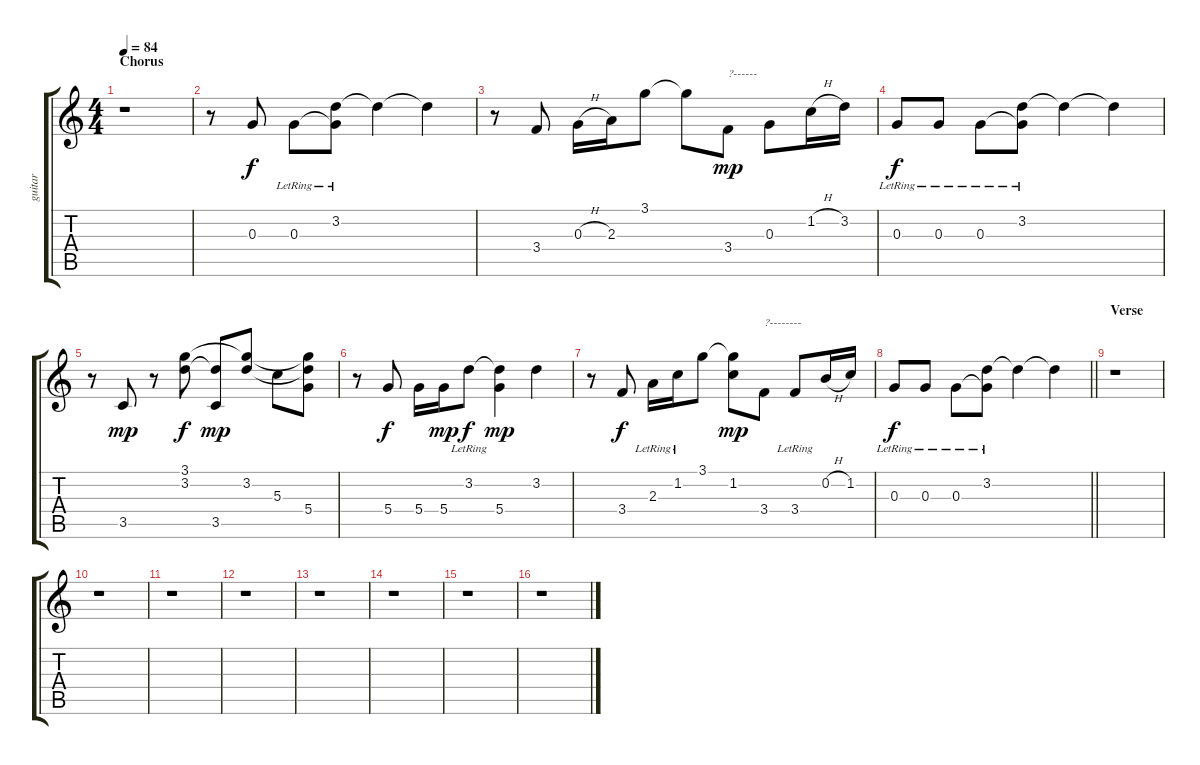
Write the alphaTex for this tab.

\track ("guitar" "guitar") {instrument electricguitarclean}
\staff {score tabs}
\tuning (E4 B3 G3 D3 A2 E2) {hide}
\ts (4 4)
\section ("" "Chorus")
\tempo 84
\clef g2
\ks c
r.1{dy f} |
r.8 0.3.8 0.3{lr}.8 (3.2{lr} 0.3{t}).8 3.2{t}.4 3.2{t}.4 |
r.8 3.4.8 0.3{h}.16 2.3.16 3.1.8 3.1{t}.8 3.4.8{txt "?------" dy mp} 0.3.8 1.2{h}.16 3.2.16 |
0.3{lr}.8{dy f} 0.3{lr}.8 0.3{lr}.8 (3.2{lr} 0.3{t}).8 3.2{t}.4 3.2{t}.4 |
r.8 3.5.8{dy mp} r.8 (3.1 3.2).8{dy f} (3.2{t} 3.5).8{dy mp} (3.1{t} 3.2).8 5.3.8 (3.1{t} 3.2{t} 5.4).8 |
r.8 5.4.8{dy f} 5.4.16 5.4.16{dy mp} 3.2{lr}.8{dy f} (3.2{t} 5.4).4{dy mp} 3.2.4 |
r.8 3.4.8{dy f} 2.3{lr}.16 1.2{lr}.16 3.1.8 (3.1{t} 1.2).8{dy mp} 3.4.8{txt "?--------"} 3.4{lr}.8 0.2{h}.16 1.2.16 |
\barLineRight lightlight
0.3{lr}.8{dy f} 0.3{lr}.8 0.3{lr}.8 (3.2{lr} 0.3{t}).8 3.2{t}.4 3.2{t}.4 |
\section ("" "Verse")
r.1 |
r.1 |
r.1 |
r.1 |
r.1 |
r.1 |
r.1 |
r.1
